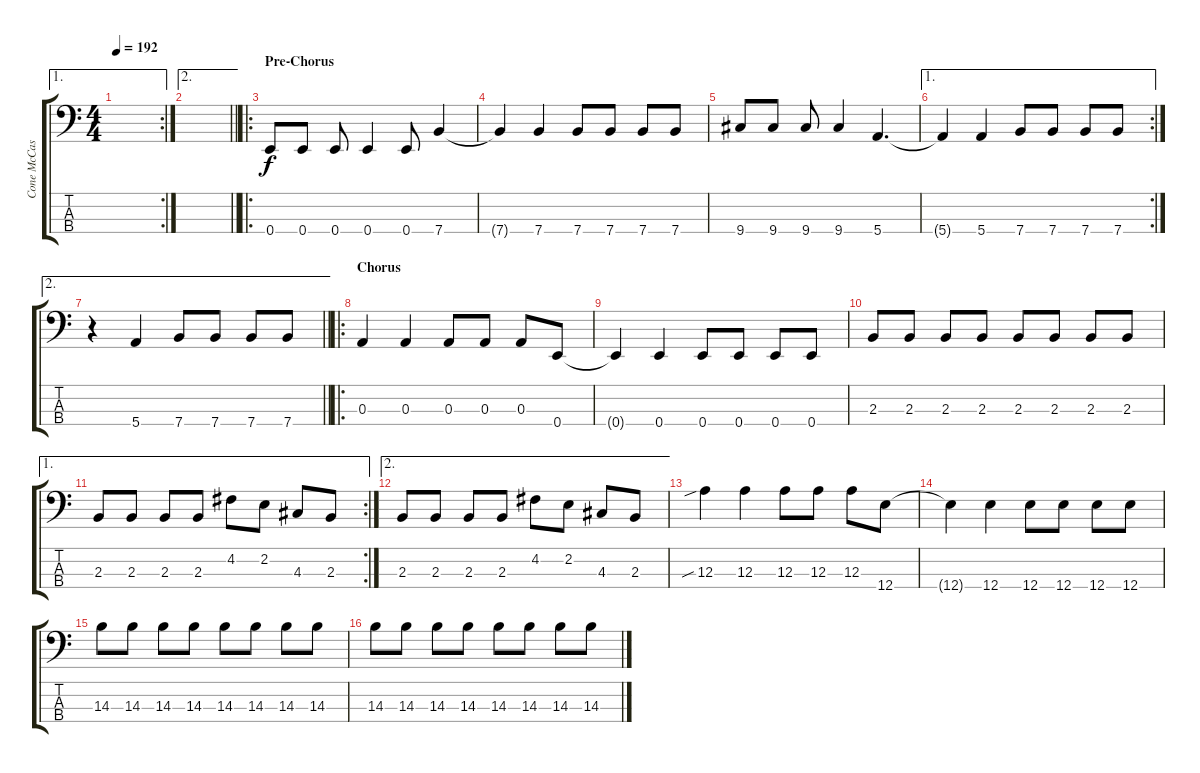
\track ("Cone McCaslin (Bass)" "Cone McCas") {instrument electricbassfinger}
\staff {score tabs}
\tuning (G2 D2 A1 E1) {hide}
\ae 1
\rc 2
\ts (4 4)
\tempo 192
\clef f4
\ks c
|
\ae 2
\barLineRight lightlight
|
\ro
\section ("" "Pre-Chorus")
0.4.8 0.4.8 0.4.8 0.4.4 0.4.8 7.4.4 |
7.4{t}.4 7.4.4 7.4.8 7.4.8 7.4.8 7.4.8 |
9.4.8 9.4.8 9.4.8 9.4.4 5.4.4{d} |
\ae 1
\rc 2
5.4{t}.4 5.4.4 7.4.8 7.4.8 7.4.8 7.4.8 |
\ae 2
\barLineRight lightlight
r.4 5.4.4 7.4.8 7.4.8 7.4.8 7.4.8 |
\ro
\section ("" "Chorus")
0.3.4 0.3.4 0.3.8 0.3.8 0.3.8 0.4.8 |
0.4{t}.4 0.4.4 0.4.8 0.4.8 0.4.8 0.4.8 |
2.3.8 2.3.8 2.3.8 2.3.8 2.3.8 2.3.8 2.3.8 2.3.8 |
\ae 1
\rc 2
2.3.8 2.3.8 2.3.8 2.3.8 4.2.8 2.2.8 4.3.8 2.3.8 |
\ae 2
2.3.8 2.3.8 2.3.8 2.3.8 4.2.8 2.2.8 4.3.8 2.3.8 |
12.3{sib}.4 12.3.4 12.3.8 12.3.8 12.3.8 12.4.8 |
12.4{t}.4 12.4.4 12.4.8 12.4.8 12.4.8 12.4.8 |
14.3.8 14.3.8 14.3.8 14.3.8 14.3.8 14.3.8 14.3.8 14.3.8 |
14.3.8 14.3.8 14.3.8 14.3.8 14.3.8 14.3.8 14.3.8 14.3.8
